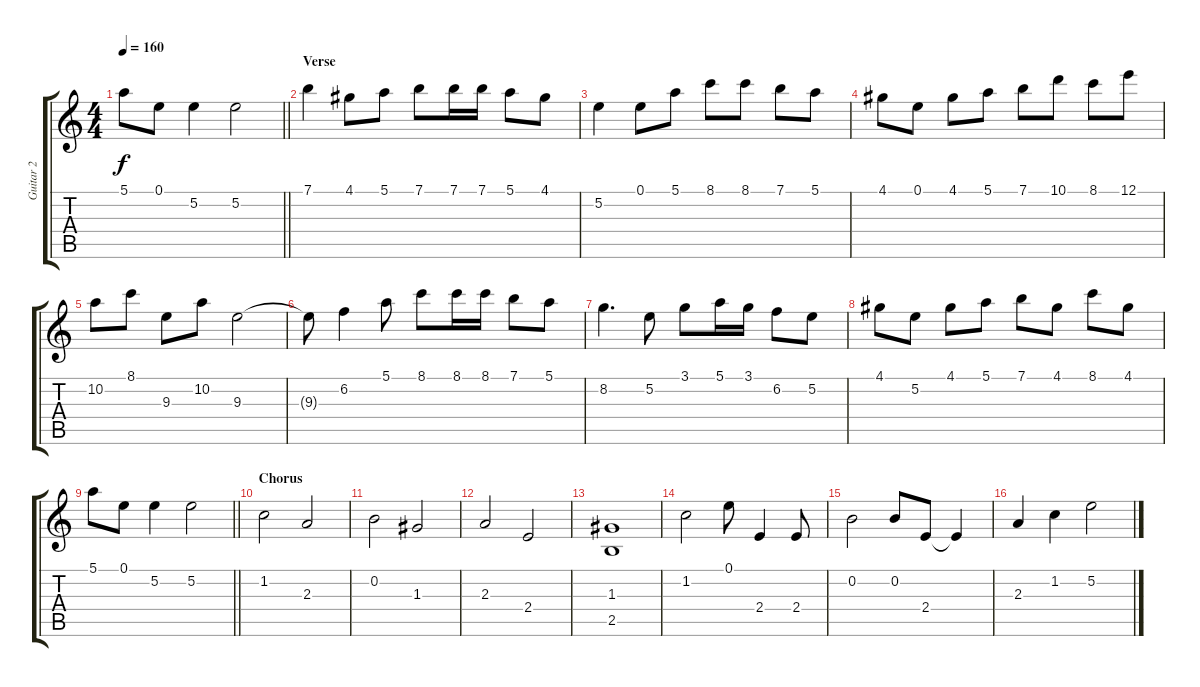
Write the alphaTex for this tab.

\track ("Guitar 2" "Guitar 2") {instrument acousticguitarsteel}
\staff {score tabs}
\tuning (E4 B3 G3 D3 A2 E2) {hide}
\ts (4 4)
\tempo 160
\clef g2
\barLineRight lightlight
\ks c
5.1.8{dy f} 0.1.8 5.2.4 5.2.2 |
\section ("" "Verse")
7.1.4 4.1.8 5.1.8 7.1.8 7.1.16 7.1.16 5.1.8 4.1.8 |
5.2.4 0.1.8 5.1.8 8.1.8 8.1.8 7.1.8 5.1.8 |
4.1.8 0.1.8 4.1.8 5.1.8 7.1.8 10.1.8 8.1.8 12.1.8 |
10.2.8 8.1.8 9.3.8 10.2.8 9.3.2 |
9.3{t}.8 6.2.4 5.1.8 8.1.8 8.1.16 8.1.16 7.1.8 5.1.8 |
8.2.4{d} 5.2.8 3.1.8 5.1.16 3.1.16 6.2.8 5.2.8 |
4.1.8 5.2.8 4.1.8 5.1.8 7.1.8 4.1.8 8.1.8 4.1.8 |
\barLineRight lightlight
5.1.8 0.1.8 5.2.4 5.2.2 |
\section ("" "Chorus")
1.2.2 2.3.2 |
0.2.2 1.3.2 |
2.3.2 2.4.2 |
(1.3 2.5).1 |
1.2.2 0.1.8 2.4.4 2.4.8 |
0.2.2 0.2.8 2.4.8 2.4{t}.4 |
2.3.4 1.2.4 5.2.2
